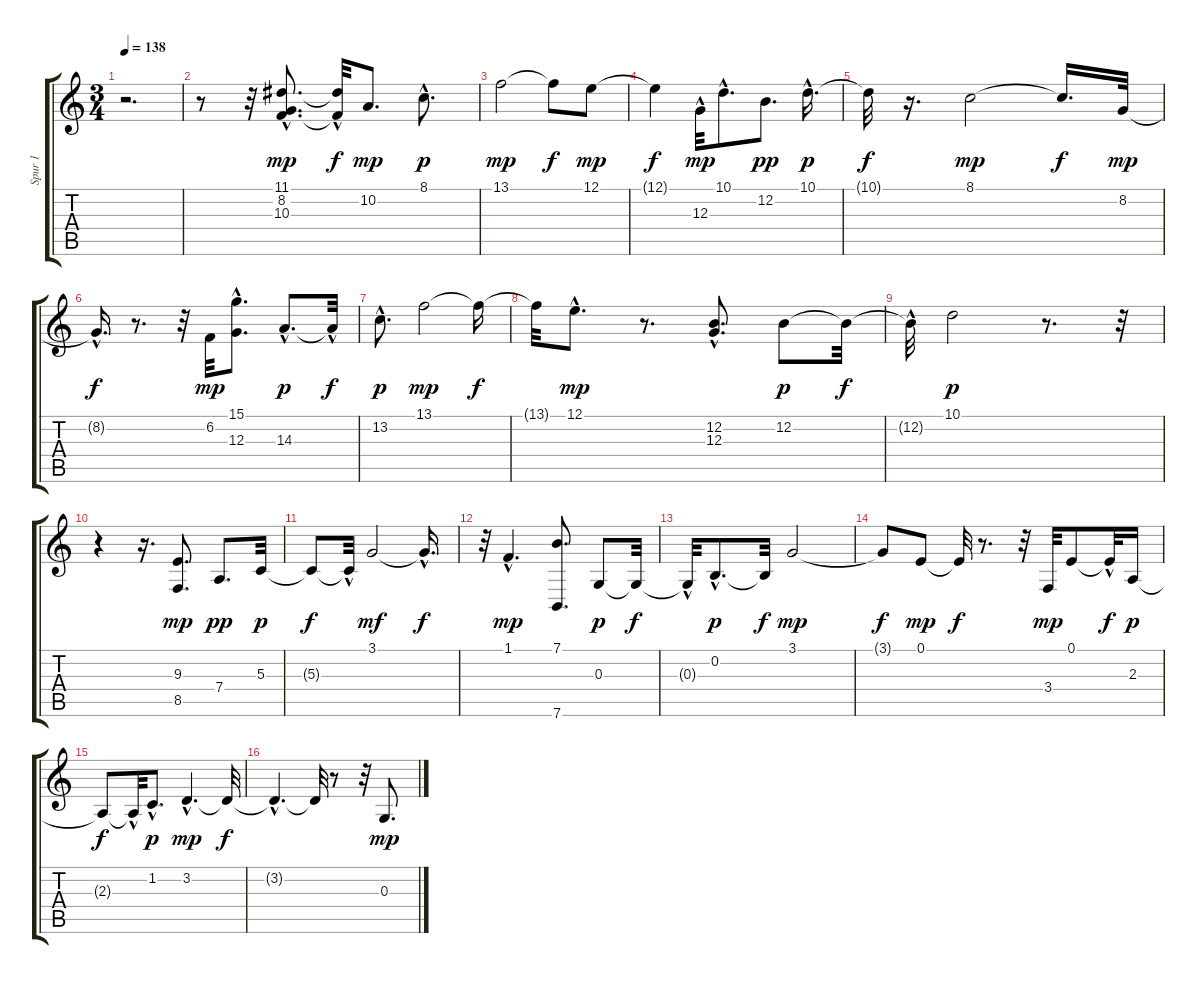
\track ("Spur 1" "Spur 1") {instrument acousticgrandpiano}
\staff {score tabs}
\tuning (E4 B3 G3 D3 A2 E2) {hide}
\ts (3 4)
\tempo 138
\clef g2
\ks c
r.2{d dy mp instrument acousticgrandpiano} |
r.8 r.32 (11.1{hac} 8.2 10.3{hac}).8{d} (11.1{hac t} 10.3{t}).32{dy f} 10.2.8{d dy mp} 8.1{hac}.8{d dy p} |
13.1.2{dy mp} 13.1{t}.8{dy f} 12.1.8{dy mp} |
12.1{t}.4{dy f} 12.3{hac}.32{dy mp} 10.1{hac}.8{d} 12.2.8{d dy pp} 10.1{hac}.16{d dy p} |
10.1{t}.32{dy f} r.16{d} 8.1.2{dy mp} 8.1{t}.16{d dy f} 8.2.32{dy mp} |
8.2{hac t}.16{d dy f} r.8{d} r.32 6.2.32{dy mp} (15.1 12.3{hac}).8{d} 14.3{hac}.8{d dy p} 14.3{hac t}.32{dy f} |
13.2{hac}.8{d dy p} 13.1.2{dy mp} 13.1{t}.16{dy f} |
13.1{t}.32 12.1{hac}.8{d dy mp} r.8{d} (12.2{hac} 12.3).8{d} 12.2.8{dy p} 12.2{t}.32{dy f} |
12.2{hac t}.32 10.1.2{dy p} r.8{d} r.32 |
r.4 r.16{d} (9.3 8.5).8{d dy mp} 7.4.8{d dy pp} 5.3.32{dy p} |
5.3{t}.8{dy f} 5.3{hac t}.32 3.1.2{dy mf} 3.1{hac t}.16{d dy f} |
r.32 1.1{hac}.4{d dy mp} (7.1 7.6).8{d} 0.3.8{dy p} 0.3{t}.32{dy f} |
0.3{hac t}.32 0.2{hac}.8{d dy p} 0.2{t}.32{dy f} 3.1.2{dy mp} |
3.1{t}.8{dy f} 0.1.8{dy mp} 0.1{t}.32{dy f} r.8{d} r.32 3.4.32{dy mp} 0.1.8 0.1{hac t}.32{dy f} 2.3.16{dy p} |
2.3{t}.8{dy f} 2.3{hac t}.32 1.2{hac}.8{d dy p} 3.2{hac}.4{d dy mp} 3.2{t}.32{dy f} |
3.2{hac t}.4{d} 3.2{t}.32 r.8 r.32 0.3.8{d dy mp}
